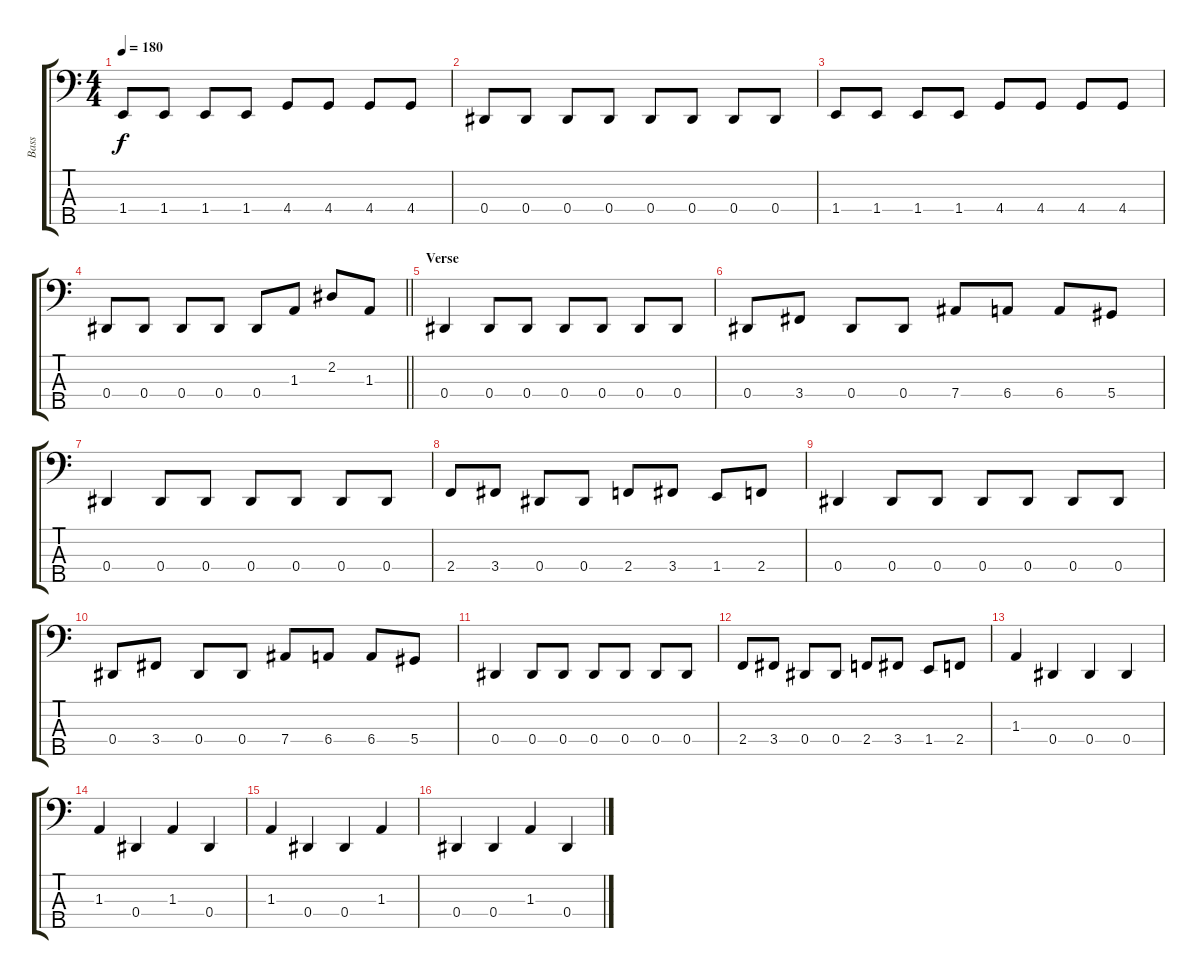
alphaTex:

\track ("Bass" "Bass") {instrument electricbassfinger}
\staff {score tabs}
\tuning (Gb2 Db2 Ab1 Eb1 Bb0) {hide}
\ts (4 4)
\tempo 180
\clef f4
\ks c
1.4.8{dy f} 1.4.8 1.4.8 1.4.8 4.4.8 4.4.8 4.4.8 4.4.8 |
0.4.8 0.4.8 0.4.8 0.4.8 0.4.8 0.4.8 0.4.8 0.4.8 |
1.4.8 1.4.8 1.4.8 1.4.8 4.4.8 4.4.8 4.4.8 4.4.8 |
\barLineRight lightlight
0.4.8 0.4.8 0.4.8 0.4.8 0.4.8 1.3.8 2.2.8 1.3.8 |
\section ("" "Verse")
0.4.4 0.4.8 0.4.8 0.4.8 0.4.8 0.4.8 0.4.8 |
0.4.8 3.4.8 0.4.8 0.4.8 7.4.8 6.4.8 6.4.8 5.4.8 |
0.4.4 0.4.8 0.4.8 0.4.8 0.4.8 0.4.8 0.4.8 |
2.4.8 3.4.8 0.4.8 0.4.8 2.4.8 3.4.8 1.4.8 2.4.8 |
0.4.4 0.4.8 0.4.8 0.4.8 0.4.8 0.4.8 0.4.8 |
0.4.8 3.4.8 0.4.8 0.4.8 7.4.8 6.4.8 6.4.8 5.4.8 |
0.4.4 0.4.8 0.4.8 0.4.8 0.4.8 0.4.8 0.4.8 |
2.4.8 3.4.8 0.4.8 0.4.8 2.4.8 3.4.8 1.4.8 2.4.8 |
1.3.4 0.4.4 0.4.4 0.4.4 |
1.3.4 0.4.4 1.3.4 0.4.4 |
1.3.4 0.4.4 0.4.4 1.3.4 |
0.4.4 0.4.4 1.3.4 0.4.4
